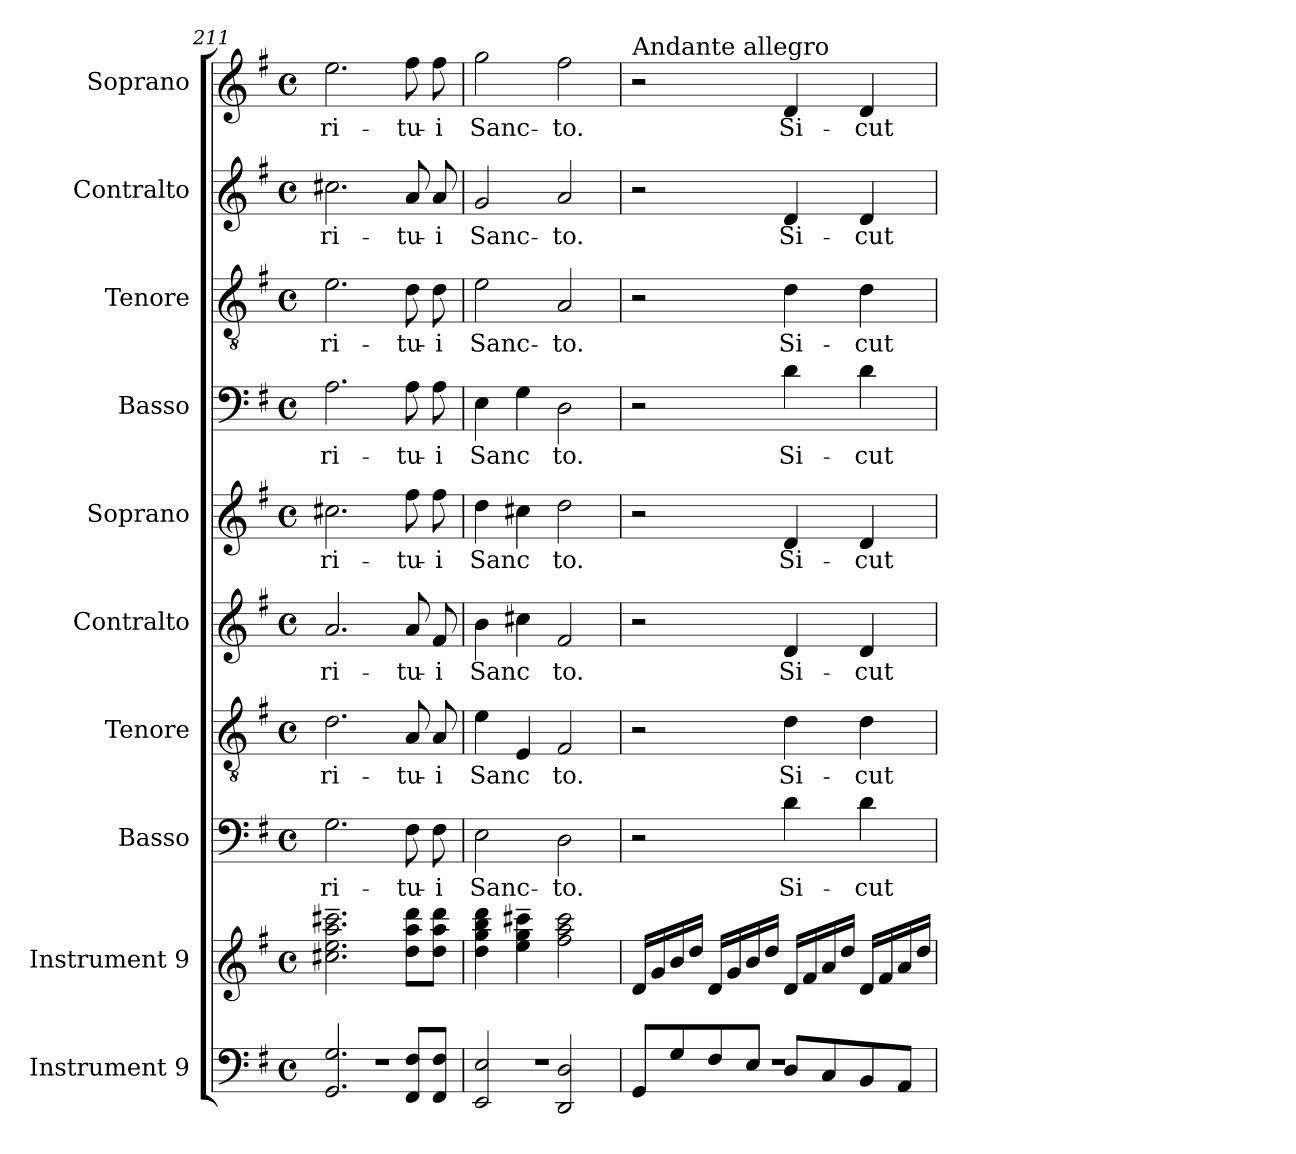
**kern	**kern	**kern	**text	**kern	**text	**kern	**text	**kern	**text	**kern	**text	**kern	**text	**kern	**text	**kern	**text
*part10	*part9	*part8	*part8	*part7	*part7	*part6	*part6	*part5	*part5	*part4	*part4	*part3	*part3	*part2	*part2	*part1	*part1
*staff10	*staff9	*staff8	*staff8	*staff7	*staff7	*staff6	*staff6	*staff5	*staff5	*staff4	*staff4	*staff3	*staff3	*staff2	*staff2	*staff1	*staff1
*I"Instrument 9	*I"Instrument 9	*I"Basso	*	*I"Tenore	*	*I"Contralto	*	*I"Soprano	*	*I"Basso	*	*I"Tenore	*	*I"Contralto	*	*I"Soprano	*
*	*	*	*	*	*	*	*	*	*	*I'Basso	*	*	*	*I'Contralto	*	*	*
*clefF4	*clefG2	*clefF4	*	*clefGv2	*	*clefG2	*	*clefG2	*	*clefF4	*	*clefGv2	*	*clefG2	*	*clefG2	*
*k[f#]	*k[f#]	*k[f#]	*	*k[f#]	*	*k[f#]	*	*k[f#]	*	*k[f#]	*	*k[f#]	*	*k[f#]	*	*k[f#]	*
*G:	*G:	*G:	*	*G:	*	*G:	*	*G:	*	*G:	*	*G:	*	*G:	*	*G:	*
*M4/4	*M4/4	*M4/4	*	*M4/4	*	*M4/4	*	*M4/4	*	*M4/4	*	*M4/4	*	*M4/4	*	*M4/4	*
*met(c)	*met(c)	*met(c)	*	*met(c)	*	*met(c)	*	*met(c)	*	*met(c)	*	*met(c)	*	*met(c)	*	*met(c)	*
=211	=211	=211	=211	=211	=211	=211	=211	=211	=211	=211	=211	=211	=211	=211	=211	=211	=211
*^	*	*	*	*	*	*	*	*	*	*	*	*	*	*	*	*	*
*	*^	*	*	*	*	*	*	*	*	*	*	*	*	*	*	*	*	*
!	!	!	!	!	!LO:LY:b:cj	!	!LO:LY:b:cj	!	!LO:LY:b:cj	!	!LO:LY:b:cj	!	!LO:LY:b:cj	!	!LO:LY:b:cj	!	!LO:LY:b:cj	!	!LO:LY:b:cj
1r	2.G/ 2.GG/	1r	2.aa\~> 2.ee\~> 2.cc#X\~> 2.ccc#X\~>	2.G\	-ri-	2.d\	-ri-	2.a/	-ri-	2.cc#X\	-ri-	2.A\	-ri-	2.e\	-ri-	2.cc#X\	-ri-	2.ee\	-ri-
!	!	!	!	!	!LO:LY:b:cj	!	!LO:LY:b:cj	!	!LO:LY:b:cj	!	!LO:LY:b:cj	!	!LO:LY:b:cj	!	!LO:LY:b:cj	!	!LO:LY:b:cj	!	!LO:LY:b:cj
.	8F#/ 8FF#/L	.	8aa\ 8dd\ 8ddd\L	8F#\	-tu-	8A/	-tu-	8a/	-tu-	8ff#\	-tu-	8A\	-tu-	8d\	-tu-	8a/	-tu-	8ff#\	-tu-
!	!	!	!	!	!LO:LY:b:cj	!	!LO:LY:b:cj	!	!LO:LY:b:cj	!	!LO:LY:b:cj	!	!LO:LY:b:cj	!	!LO:LY:b:cj	!	!LO:LY:b:cj	!	!LO:LY:b:cj
.	8F#/ 8FF#/J	.	8ddd\ 8dd\ 8aa\J	8F#\	-i	8A/	-i	8f#/	-i	8ff#\	-i	8A\	-i	8d\	-i	8a/	-i	8ff#\	-i
=212	=212	=212	=212	=212	=212	=212	=212	=212	=212	=212	=212	=212	=212	=212	=212	=212	=212	=212	=212
!	!	!	!	!	!LO:LY:b:cj	!	!LO:LY:b:cj	!	!LO:LY:b:cj	!	!LO:LY:b:cj	!	!LO:LY:b:cj	!	!LO:LY:b:cj	!	!LO:LY:b:cj	!	!LO:LY:b:cj
1r	2E/ 2EE/	1r	4bb\ 4gg\ 4dd\ 4ddd\	2E\	Sanc-	4e\	Sanc-	4b\	Sanc-	4dd\	Sanc-	4E\	Sanc-	2e\	Sanc-	2g/	Sanc-	2gg\	Sanc-
!	!	!	!	!	!	!	!LO:LY:b:cj	!	!LO:LY:b:cj	!	!LO:LY:b:cj	!	!LO:LY:b:cj	!	!	!	!	!	!
.	.	.	4ccc#X\~> 4ee\~> 4gg\~>	.	.	4E/	--	4cc#X\	--	4cc#X\	--	4G\	--	.	.	.	.	.	.
!	!	!	!	!	!LO:LY:b:cj	!	!LO:LY:b:cj	!	!LO:LY:b:cj	!	!LO:LY:b:cj	!	!LO:LY:b:cj	!	!LO:LY:b:cj	!	!LO:LY:b:cj	!	!LO:LY:b:cj
.	2D/ 2DD/	.	2aa\ 2ff#\ 2ccc#\	2D\	-to.	2F#/	-to.	2f#/	-to.	2dd\	-to.	2D\	-to.	2A/	-to.	2a/	-to.	2ff#\	-to.
!!LO:PB:g=z
=213	=213	=213	=213	=213	=213	=213	=213	=213	=213	=213	=213	=213	=213	=213	=213	=213	=213	=213	=213
!	!	!	!	!	!	!	!	!	!	!	!	!	!	!	!	!	!	!LO:TX:a:t=Andante allegro	!
1r	8GG/L	1r	16d/L	2r	.	2r	.	2r	.	2r	.	2r	.	2r	.	2r	.	2r	.
.	.	.	16g/	.	.	.	.	.	.	.	.	.	.	.	.	.	.	.	.
.	8G/	.	16b/	.	.	.	.	.	.	.	.	.	.	.	.	.	.	.	.
.	.	.	16dd/J	.	.	.	.	.	.	.	.	.	.	.	.	.	.	.	.
.	8F#/	.	16d/L	.	.	.	.	.	.	.	.	.	.	.	.	.	.	.	.
.	.	.	16g/	.	.	.	.	.	.	.	.	.	.	.	.	.	.	.	.
.	8E/J	.	16b/	.	.	.	.	.	.	.	.	.	.	.	.	.	.	.	.
.	.	.	16dd/J	.	.	.	.	.	.	.	.	.	.	.	.	.	.	.	.
!	!	!	!	!	!LO:LY:b:cj	!	!LO:LY:b:cj	!	!LO:LY:b:cj	!	!LO:LY:b:cj	!	!LO:LY:b:cj	!	!LO:LY:b:cj	!	!LO:LY:b:cj	!	!LO:LY:b:cj
.	8D/L	.	16d/L	4d\	Si-	4d\	Si-	4d/	Si-	4d/	Si-	4d\	Si-	4d\	Si-	4d/	Si-	4d/	Si-
.	.	.	16f#/	.	.	.	.	.	.	.	.	.	.	.	.	.	.	.	.
.	8C/	.	16a/	.	.	.	.	.	.	.	.	.	.	.	.	.	.	.	.
.	.	.	16dd/J	.	.	.	.	.	.	.	.	.	.	.	.	.	.	.	.
!	!	!	!	!	!LO:LY:b:cj	!	!LO:LY:b:cj	!	!LO:LY:b:cj	!	!LO:LY:b:cj	!	!LO:LY:b:cj	!	!LO:LY:b:cj	!	!LO:LY:b:cj	!	!LO:LY:b:cj
.	8BB/	.	16d/L	4d\	-cut	4d\	-cut	4d/	-cut	4d/	-cut	4d\	-cut	4d\	-cut	4d/	-cut	4d/	-cut
.	.	.	16f#/	.	.	.	.	.	.	.	.	.	.	.	.	.	.	.	.
.	8AA/J	.	16a/	.	.	.	.	.	.	.	.	.	.	.	.	.	.	.	.
.	.	.	16dd/J	.	.	.	.	.	.	.	.	.	.	.	.	.	.	.	.
*v	*v	*v	*	*	*	*	*	*	*	*	*	*	*	*	*	*	*	*	*
=	=	=	=	=	=	=	=	=	=	=	=	=	=	=	=	=	=
*-	*-	*-	*-	*-	*-	*-	*-	*-	*-	*-	*-	*-	*-	*-	*-	*-	*-
